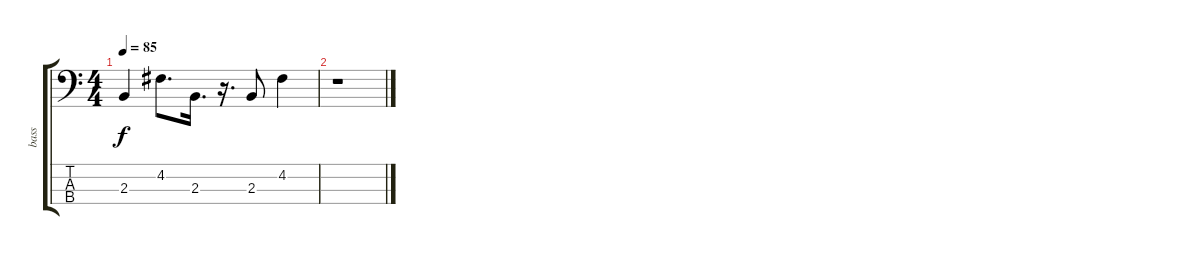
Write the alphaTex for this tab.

\track ("bass" "bass") {instrument electricbasspick}
\staff {score tabs}
\tuning (G2 D2 A1 E1) {hide}
\ts (4 4)
\tempo 85
\clef f4
\ks c
2.3.4{dy f volume 0} 4.2.8{d volume 0} 2.3.16{d volume 0} r.16{d} 2.3.8{volume 0} 4.2.4{volume 0} |
r.1
